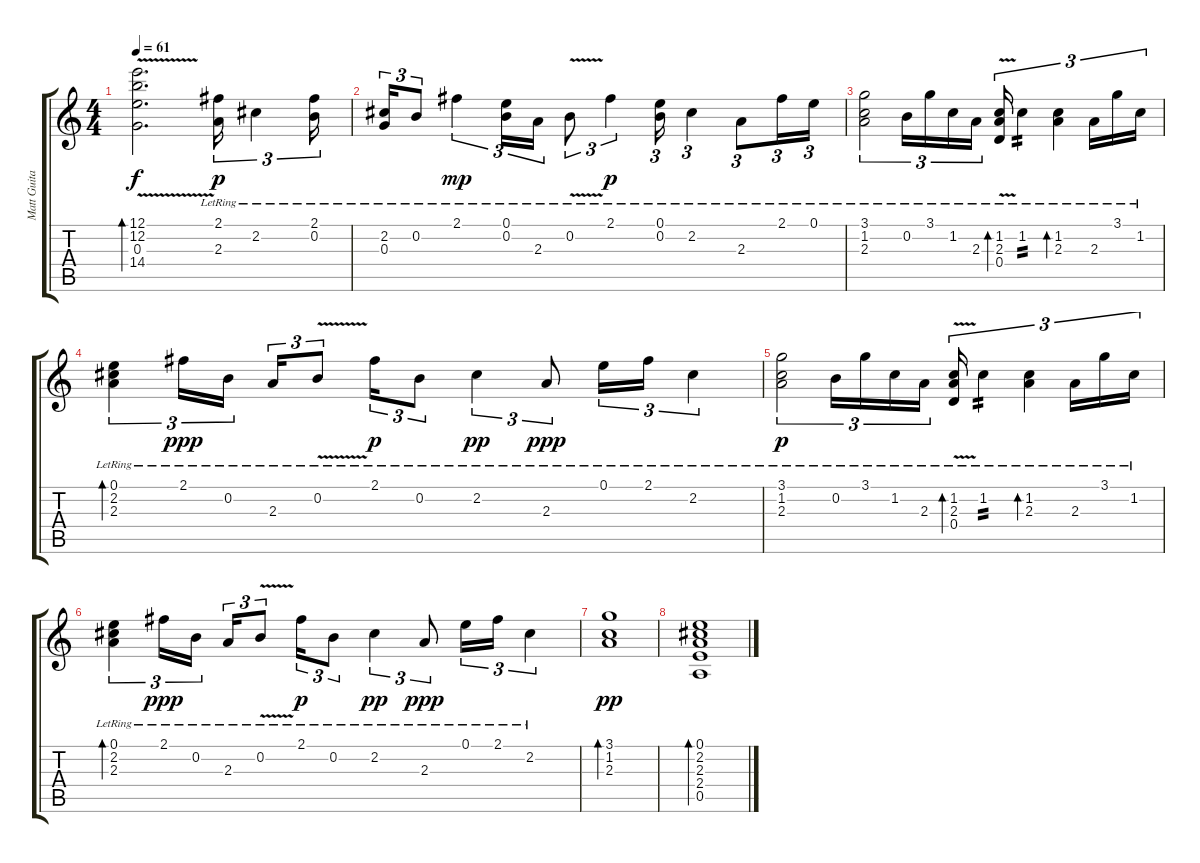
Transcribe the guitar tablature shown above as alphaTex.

\track ("Matt Guitar" "Matt Guita") {instrument electricguitarjazz}
\staff {score tabs}
\tuning (E4 B3 G3 D3 A2 E2) {hide}
\ts (4 4)
\tempo 61
\clef g2
\ks c
(12.1{v} 12.2 0.3 14.4).2{d bd 60 dy f volume 10} (2.1{lr} 2.3{lr}).16{tu (3 2) dy p volume 11 instrument electricguitarjazz} 2.2{lr}.4{tu (3 2)} (2.1{lr} 0.2{lr}).16{tu (3 2)} |
(2.2{lr} 0.3{lr}).16{tu (3 2)} 0.2{lr}.8{tu (3 2)} 2.1{lr}.4{tu (3 2) dy mp} (0.1 0.2{lr}).16{tu (3 2)} 2.3{lr}.16{tu (3 2)} 0.2{v lr}.8{tu (3 2)} 2.1{lr}.4{tu (3 2) dy p} (0.1 0.2{lr}).16{tu (3 2)} 2.2{lr}.4{tu (3 2)} 2.3{lr}.8{tu (3 2)} 2.1{lr}.16{tu (3 2)} 0.1{lr}.16{tu (3 2)} |
(3.1 1.2{lr} 2.3{lr}).2{tu (3 2)} 0.2{lr}.16{tu (3 2)} 3.1{lr}.16{tu (3 2)} 1.2{lr}.16{tu (3 2)} 2.3{lr}.16{tu (3 2)} (1.2{v lr} 2.3{lr} 0.4{lr}).16{tu (3 2) bd 480} 1.2{lr}.4{tu (3 2) tp 2} (1.2{lr} 2.3{lr}).4{tu (3 2) bd 120} 2.3{lr}.16{tu (3 2)} 3.1{lr}.16{tu (3 2)} 1.2{lr}.16{tu (3 2)} |
(0.1 2.2{lr} 2.3{lr}).4{tu (3 2) bd 480} 2.1{lr}.16{tu (3 2) dy ppp} 0.2{lr}.16{tu (3 2)} 2.3{lr}.16{tu (3 2)} 0.2{v lr}.8{tu (3 2)} 2.1{lr}.16{tu (3 2) dy p} 0.2{lr}.8{tu (3 2)} 2.2{lr}.4{tu (3 2) dy pp} 2.3{lr}.8{tu (3 2) dy ppp} 0.1{lr}.16{tu (3 2)} 2.1{lr}.16{tu (3 2)} 2.2{lr}.4{tu (3 2)} |
(3.1 1.2{lr} 2.3{lr}).2{tu (3 2) dy p} 0.2{lr}.16{tu (3 2)} 3.1{lr}.16{tu (3 2)} 1.2{lr}.16{tu (3 2)} 2.3{lr}.16{tu (3 2)} (1.2{v lr} 2.3{lr} 0.4{lr}).16{tu (3 2) bd 480} 1.2{lr}.4{tu (3 2) tp 2} (1.2{lr} 2.3{lr}).4{tu (3 2) bd 120} 2.3{lr}.16{tu (3 2)} 3.1{lr}.16{tu (3 2)} 1.2{lr}.16{tu (3 2)} |
(0.1 2.2{lr} 2.3{lr}).4{tu (3 2) bd 480} 2.1{lr}.16{tu (3 2) dy ppp} 0.2{lr}.16{tu (3 2)} 2.3{lr}.16{tu (3 2)} 0.2{v lr}.8{tu (3 2)} 2.1{lr}.16{tu (3 2) dy p} 0.2{lr}.8{tu (3 2)} 2.2{lr}.4{tu (3 2) dy pp} 2.3{lr}.8{tu (3 2) dy ppp} 0.1{lr}.16{tu (3 2)} 2.1{lr}.16{tu (3 2)} 2.2{lr}.4{tu (3 2)} |
(3.1 1.2 2.3).1{bd 480 dy pp} |
(0.1 2.2 2.3 2.4 0.5).1{bd 480}
